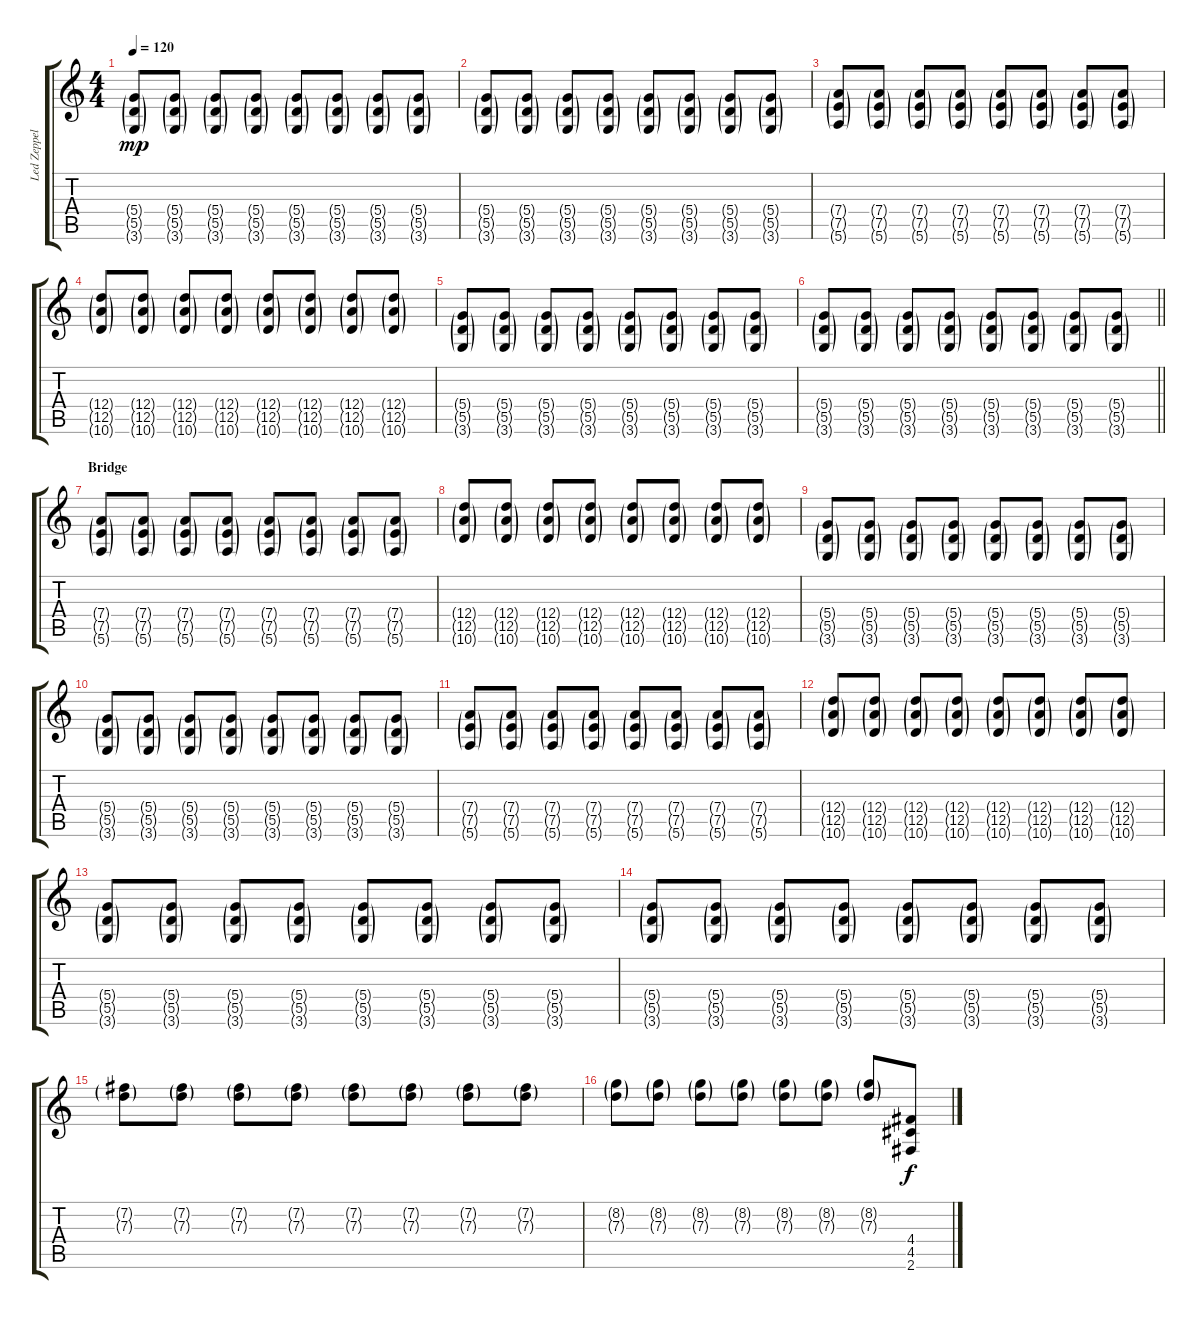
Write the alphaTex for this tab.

\track ("Led Zeppelin Tuyay(Overdriven)" "Led Zeppel") {instrument overdrivenguitar}
\staff {score tabs}
\tuning (E4 B3 G3 D3 A2 E2) {hide}
\ts (4 4)
\tempo 120
\clef g2
\ks c
(5.4{g} 5.5{g} 3.6{g}).8{dy mp} (5.4{g} 5.5{g} 3.6{g}).8 (5.4{g} 5.5{g} 3.6{g}).8 (5.4{g} 5.5{g} 3.6{g}).8 (5.4{g} 5.5{g} 3.6{g}).8 (5.4{g} 5.5{g} 3.6{g}).8 (5.4{g} 5.5{g} 3.6{g}).8 (5.4{g} 5.5{g} 3.6{g}).8 |
(5.4{g} 5.5{g} 3.6{g}).8 (5.4{g} 5.5{g} 3.6{g}).8 (5.4{g} 5.5{g} 3.6{g}).8 (5.4{g} 5.5{g} 3.6{g}).8 (5.4{g} 5.5{g} 3.6{g}).8 (5.4{g} 5.5{g} 3.6{g}).8 (5.4{g} 5.5{g} 3.6{g}).8 (5.4{g} 5.5{g} 3.6{g}).8 |
(7.4{g} 7.5{g} 5.6{g}).8 (7.4{g} 7.5{g} 5.6{g}).8 (7.4{g} 7.5{g} 5.6{g}).8 (7.4{g} 7.5{g} 5.6{g}).8 (7.4{g} 7.5{g} 5.6{g}).8 (7.4{g} 7.5{g} 5.6{g}).8 (7.4{g} 7.5{g} 5.6{g}).8 (7.4{g} 7.5{g} 5.6{g}).8 |
(12.4{g} 12.5{g} 10.6{g}).8 (12.4{g} 12.5{g} 10.6{g}).8 (12.4{g} 12.5{g} 10.6{g}).8 (12.4{g} 12.5{g} 10.6{g}).8 (12.4{g} 12.5{g} 10.6{g}).8 (12.4{g} 12.5{g} 10.6{g}).8 (12.4{g} 12.5{g} 10.6{g}).8 (12.4{g} 12.5{g} 10.6{g}).8 |
(5.4{g} 5.5{g} 3.6{g}).8 (5.4{g} 5.5{g} 3.6{g}).8 (5.4{g} 5.5{g} 3.6{g}).8 (5.4{g} 5.5{g} 3.6{g}).8 (5.4{g} 5.5{g} 3.6{g}).8 (5.4{g} 5.5{g} 3.6{g}).8 (5.4{g} 5.5{g} 3.6{g}).8 (5.4{g} 5.5{g} 3.6{g}).8 |
\barLineRight lightlight
(5.4{g} 5.5{g} 3.6{g}).8 (5.4{g} 5.5{g} 3.6{g}).8 (5.4{g} 5.5{g} 3.6{g}).8 (5.4{g} 5.5{g} 3.6{g}).8 (5.4{g} 5.5{g} 3.6{g}).8 (5.4{g} 5.5{g} 3.6{g}).8 (5.4{g} 5.5{g} 3.6{g}).8 (5.4{g} 5.5{g} 3.6{g}).8 |
\section ("" "Bridge")
(7.4{g} 7.5{g} 5.6{g}).8 (7.4{g} 7.5{g} 5.6{g}).8 (7.4{g} 7.5{g} 5.6{g}).8 (7.4{g} 7.5{g} 5.6{g}).8 (7.4{g} 7.5{g} 5.6{g}).8 (7.4{g} 7.5{g} 5.6{g}).8 (7.4{g} 7.5{g} 5.6{g}).8 (7.4{g} 7.5{g} 5.6{g}).8 |
(12.4{g} 12.5{g} 10.6{g}).8 (12.4{g} 12.5{g} 10.6{g}).8 (12.4{g} 12.5{g} 10.6{g}).8 (12.4{g} 12.5{g} 10.6{g}).8 (12.4{g} 12.5{g} 10.6{g}).8 (12.4{g} 12.5{g} 10.6{g}).8 (12.4{g} 12.5{g} 10.6{g}).8 (12.4{g} 12.5{g} 10.6{g}).8 |
(5.4{g} 5.5{g} 3.6{g}).8 (5.4{g} 5.5{g} 3.6{g}).8 (5.4{g} 5.5{g} 3.6{g}).8 (5.4{g} 5.5{g} 3.6{g}).8 (5.4{g} 5.5{g} 3.6{g}).8 (5.4{g} 5.5{g} 3.6{g}).8 (5.4{g} 5.5{g} 3.6{g}).8 (5.4{g} 5.5{g} 3.6{g}).8 |
(5.4{g} 5.5{g} 3.6{g}).8 (5.4{g} 5.5{g} 3.6{g}).8 (5.4{g} 5.5{g} 3.6{g}).8 (5.4{g} 5.5{g} 3.6{g}).8 (5.4{g} 5.5{g} 3.6{g}).8 (5.4{g} 5.5{g} 3.6{g}).8 (5.4{g} 5.5{g} 3.6{g}).8 (5.4{g} 5.5{g} 3.6{g}).8 |
(7.4{g} 7.5{g} 5.6{g}).8 (7.4{g} 7.5{g} 5.6{g}).8 (7.4{g} 7.5{g} 5.6{g}).8 (7.4{g} 7.5{g} 5.6{g}).8 (7.4{g} 7.5{g} 5.6{g}).8 (7.4{g} 7.5{g} 5.6{g}).8 (7.4{g} 7.5{g} 5.6{g}).8 (7.4{g} 7.5{g} 5.6{g}).8 |
(12.4{g} 12.5{g} 10.6{g}).8 (12.4{g} 12.5{g} 10.6{g}).8 (12.4{g} 12.5{g} 10.6{g}).8 (12.4{g} 12.5{g} 10.6{g}).8 (12.4{g} 12.5{g} 10.6{g}).8 (12.4{g} 12.5{g} 10.6{g}).8 (12.4{g} 12.5{g} 10.6{g}).8 (12.4{g} 12.5{g} 10.6{g}).8 |
(5.4{g} 5.5{g} 3.6{g}).8 (5.4{g} 5.5{g} 3.6{g}).8 (5.4{g} 5.5{g} 3.6{g}).8 (5.4{g} 5.5{g} 3.6{g}).8 (5.4{g} 5.5{g} 3.6{g}).8 (5.4{g} 5.5{g} 3.6{g}).8 (5.4{g} 5.5{g} 3.6{g}).8 (5.4{g} 5.5{g} 3.6{g}).8 |
(5.4{g} 5.5{g} 3.6{g}).8 (5.4{g} 5.5{g} 3.6{g}).8 (5.4{g} 5.5{g} 3.6{g}).8 (5.4{g} 5.5{g} 3.6{g}).8 (5.4{g} 5.5{g} 3.6{g}).8 (5.4{g} 5.5{g} 3.6{g}).8 (5.4{g} 5.5{g} 3.6{g}).8 (5.4{g} 5.5{g} 3.6{g}).8 |
(7.2{g} 7.3{g}).8 (7.2{g} 7.3{g}).8 (7.2{g} 7.3{g}).8 (7.2{g} 7.3{g}).8 (7.2{g} 7.3{g}).8 (7.2{g} 7.3{g}).8 (7.2{g} 7.3{g}).8 (7.2{g} 7.3{g}).8 |
(8.2{g} 7.3{g}).8 (8.2{g} 7.3{g}).8 (8.2{g} 7.3{g}).8 (8.2{g} 7.3{g}).8 (8.2{g} 7.3{g}).8 (8.2{g} 7.3{g}).8 (8.2{g} 7.3{g}).8 (4.4 4.5 2.6).8{dy f}
